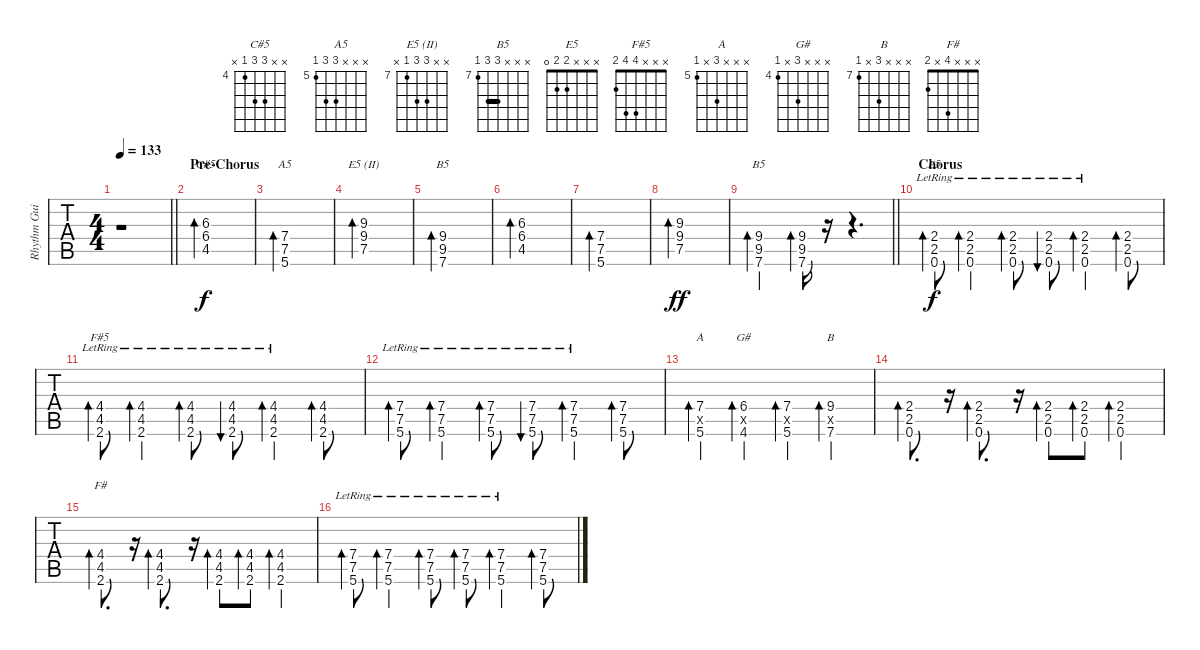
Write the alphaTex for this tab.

\track ("Rhythm Guitar" "Rhythm Gui") {instrument overdrivenguitar}
\staff {tabs}
\tuning (E4 B3 G3 D3 A2 E2) {hide}
\chord ("C#5" x x 6 6 4 x) {firstfret 4}
\chord ("A5" x x x 7 7 5) {firstfret 5}
\chord ("E5 (II)" x x 9 9 7 x) {firstfret 7}
\chord ("B5" x x x 9 9 7) {firstfret 7}
\chord ("B5" x x x 9 9 7) {firstfret 7 barre 9}
\chord ("E5" x x x 2 2 0)
\chord ("F#5" x x x 4 4 2)
\chord ("A" x x x 7 x 5) {firstfret 5}
\chord ("G#" x x x 6 x 4) {firstfret 4}
\chord ("B" x x x 9 x 7) {firstfret 7}
\chord ("F#" x x x 4 x 2)
\ts (4 4)
\tempo 133
\clef g2
\barLineRight lightlight
\ks c
r.1{dy ff} |
\section ("" "Pre-Chorus")
(6.3 6.4 4.5).1{bd 120 ch "C#5" dy f volume 13} |
(7.4 7.5 5.6).1{bd 120 ch "A5"} |
(9.3 9.4 7.5).1{bd 120 ch "E5 (II)"} |
(9.4 9.5 7.6).1{bd 120 ch "B5"} |
(6.3 6.4 4.5).1{bd 120} |
(7.4 7.5 5.6).1{bd 120} |
(9.3 9.4 7.5).1{bd 120 dy ff} |
\barLineRight lightlight
(9.4 9.5 7.6).2{bd 120 ch "B5"} (9.4 9.5 7.6).16{bd 120} r.16 r.4{d} |
\section ("" "Chorus")
(2.4{lr} 2.5{lr} 0.6{lr}).8{bd 120 ch "E5" dy f} (2.4{lr} 2.5{lr} 0.6{lr}).4{bd 120} (2.4{lr} 2.5{lr} 0.6{lr}).8{bd 120} (2.4{lr} 2.5{lr} 0.6{lr}).8{bu 60} (2.4{lr} 2.5{lr} 0.6{lr}).4{bd 120} (2.4 2.5 0.6).8{bd 120} |
(4.4{lr} 4.5{lr} 2.6{lr}).8{bd 120 ch "F#5"} (4.4{lr} 4.5{lr} 2.6{lr}).4{bd 120} (4.4{lr} 4.5{lr} 2.6{lr}).8{bd 120} (4.4{lr} 4.5{lr} 2.6{lr}).8{bu 60} (4.4{lr} 4.5{lr} 2.6{lr}).4{bd 120} (4.4 4.5 2.6).8{bd 120} |
(7.4{lr} 7.5{lr} 5.6{lr}).8{bd 120} (7.4{lr} 7.5{lr} 5.6{lr}).4{bd 120} (7.4{lr} 7.5{lr} 5.6{lr}).8{bd 120} (7.4{lr} 7.5{lr} 5.6{lr}).8{bu 60} (7.4{lr} 7.5{lr} 5.6{lr}).4{bd 120} (7.4 7.5 5.6).8{bd 120} |
(7.4 0.5{x} 5.6).4{bd 60 ch "A"} (6.4 0.5{x} 4.6).4{bd 60 ch "G#"} (7.4 0.5{x} 5.6).4{bd 60} (9.4 0.5{x} 7.6).4{bd 60 ch "B"} |
(2.4 2.5 0.6).8{d bd 120} r.16 (2.4 2.5 0.6).8{d bd 120} r.16 (2.4 2.5 0.6).8{bd 120} (2.4 2.5 0.6).8{bd 120} (2.4 2.5 0.6).4{bd 120} |
(4.4 4.5 2.6).8{d bd 120 ch "F#"} r.16 (4.4 4.5 2.6).8{d bd 120} r.16 (4.4 4.5 2.6).8{bd 120} (4.4 4.5 2.6).8{bd 120} (4.4 4.5 2.6).4{bd 120} |
(7.4{lr} 7.5{lr} 5.6{lr}).8{bd 120} (7.4{lr} 7.5{lr} 5.6{lr}).4{bd 120} (7.4{lr} 7.5{lr} 5.6{lr}).8{bd 120} (7.4{lr} 7.5{lr} 5.6{lr}).8{bd 120} (7.4{lr} 7.5{lr} 5.6{lr}).4{bd 120} (7.4 7.5 5.6).8{bd 120}
